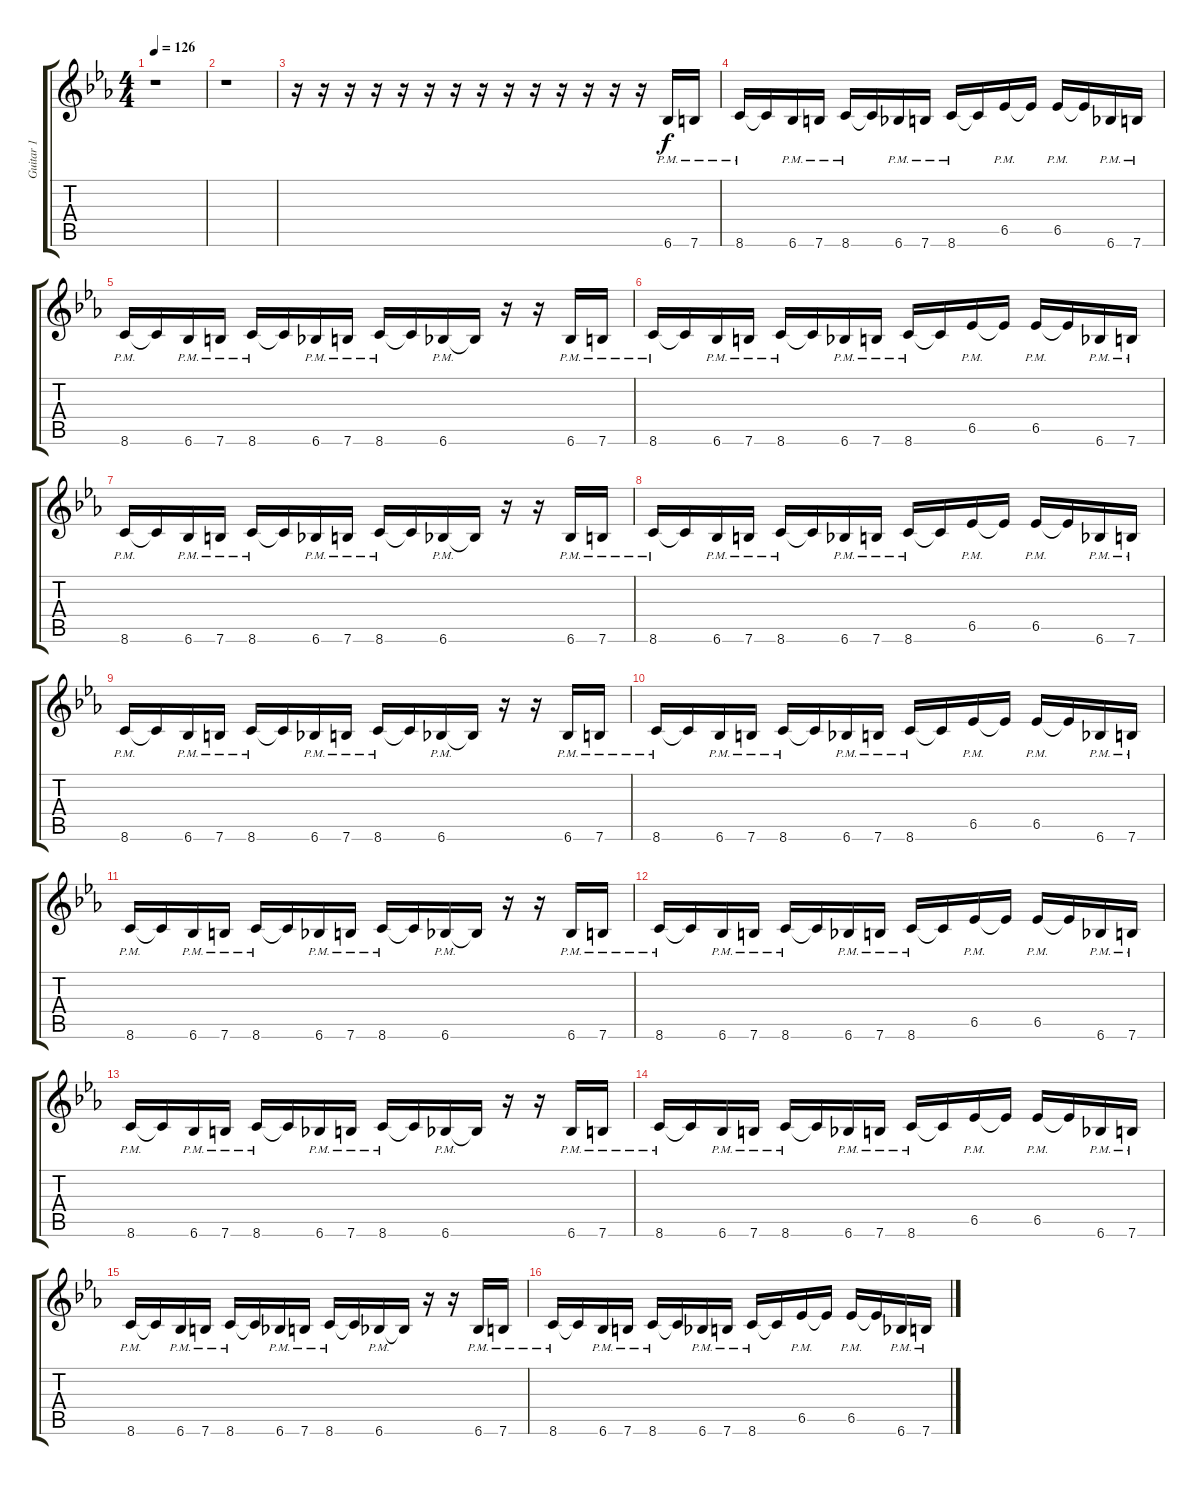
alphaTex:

\track ("Guitar 1" "Guitar 1") {instrument distortionguitar}
\staff {score tabs}
\tuning (E4 B3 G3 D3 A2 E2) {hide}
\ts (4 4)
\tempo 126
\clef g2
\ks eb
r.1{dy f instrument distortionguitar} |
r.1 |
r.16 r.16 r.16 r.16 r.16 r.16 r.16 r.16 r.16 r.16 r.16 r.16 r.16 r.16 6.6{pm}.16 7.6{pm}.16 |
8.6{pm}.16 8.6{t}.16 6.6{pm}.16 7.6{pm}.16 8.6{pm}.16 8.6{t}.16 6.6{pm}.16 7.6{pm}.16 8.6{pm}.16 8.6{t}.16 6.5{pm}.16 6.5{t}.16 6.5{pm}.16 6.5{t}.16 6.6{pm}.16 7.6{pm}.16 |
8.6{pm}.16 8.6{t}.16 6.6{pm}.16 7.6{pm}.16 8.6{pm}.16 8.6{t}.16 6.6{pm}.16 7.6{pm}.16 8.6{pm}.16 8.6{t}.16 6.6{pm}.16 6.6{t}.16 r.16 r.16 6.6{pm}.16 7.6{pm}.16 |
8.6{pm}.16 8.6{t}.16 6.6{pm}.16 7.6{pm}.16 8.6{pm}.16 8.6{t}.16 6.6{pm}.16 7.6{pm}.16 8.6{pm}.16 8.6{t}.16 6.5{pm}.16 6.5{t}.16 6.5{pm}.16 6.5{t}.16 6.6{pm}.16 7.6{pm}.16 |
8.6{pm}.16 8.6{t}.16 6.6{pm}.16 7.6{pm}.16 8.6{pm}.16 8.6{t}.16 6.6{pm}.16 7.6{pm}.16 8.6{pm}.16 8.6{t}.16 6.6{pm}.16 6.6{t}.16 r.16 r.16 6.6{pm}.16 7.6{pm}.16 |
8.6{pm}.16 8.6{t}.16 6.6{pm}.16 7.6{pm}.16 8.6{pm}.16 8.6{t}.16 6.6{pm}.16 7.6{pm}.16 8.6{pm}.16 8.6{t}.16 6.5{pm}.16 6.5{t}.16 6.5{pm}.16 6.5{t}.16 6.6{pm}.16 7.6{pm}.16 |
8.6{pm}.16 8.6{t}.16 6.6{pm}.16 7.6{pm}.16 8.6{pm}.16 8.6{t}.16 6.6{pm}.16 7.6{pm}.16 8.6{pm}.16 8.6{t}.16 6.6{pm}.16 6.6{t}.16 r.16 r.16 6.6{pm}.16 7.6{pm}.16 |
8.6{pm}.16 8.6{t}.16 6.6{pm}.16 7.6{pm}.16 8.6{pm}.16 8.6{t}.16 6.6{pm}.16 7.6{pm}.16 8.6{pm}.16 8.6{t}.16 6.5{pm}.16 6.5{t}.16 6.5{pm}.16 6.5{t}.16 6.6{pm}.16 7.6{pm}.16 |
8.6{pm}.16 8.6{t}.16 6.6{pm}.16 7.6{pm}.16 8.6{pm}.16 8.6{t}.16 6.6{pm}.16 7.6{pm}.16 8.6{pm}.16 8.6{t}.16 6.6{pm}.16 6.6{t}.16 r.16 r.16 6.6{pm}.16 7.6{pm}.16 |
8.6{pm}.16 8.6{t}.16 6.6{pm}.16 7.6{pm}.16 8.6{pm}.16 8.6{t}.16 6.6{pm}.16 7.6{pm}.16 8.6{pm}.16 8.6{t}.16 6.5{pm}.16 6.5{t}.16 6.5{pm}.16 6.5{t}.16 6.6{pm}.16 7.6{pm}.16 |
8.6{pm}.16 8.6{t}.16 6.6{pm}.16 7.6{pm}.16 8.6{pm}.16 8.6{t}.16 6.6{pm}.16 7.6{pm}.16 8.6{pm}.16 8.6{t}.16 6.6{pm}.16 6.6{t}.16 r.16 r.16 6.6{pm}.16 7.6{pm}.16 |
8.6{pm}.16 8.6{t}.16 6.6{pm}.16 7.6{pm}.16 8.6{pm}.16 8.6{t}.16 6.6{pm}.16 7.6{pm}.16 8.6{pm}.16 8.6{t}.16 6.5{pm}.16 6.5{t}.16 6.5{pm}.16 6.5{t}.16 6.6{pm}.16 7.6{pm}.16 |
8.6{pm}.16 8.6{t}.16 6.6{pm}.16 7.6{pm}.16 8.6{pm}.16 8.6{t}.16 6.6{pm}.16 7.6{pm}.16 8.6{pm}.16 8.6{t}.16 6.6{pm}.16 6.6{t}.16 r.16 r.16 6.6{pm}.16 7.6{pm}.16 |
8.6{pm}.16 8.6{t}.16 6.6{pm}.16 7.6{pm}.16 8.6{pm}.16 8.6{t}.16 6.6{pm}.16 7.6{pm}.16 8.6{pm}.16 8.6{t}.16 6.5{pm}.16 6.5{t}.16 6.5{pm}.16 6.5{t}.16 6.6{pm}.16 7.6{pm}.16
